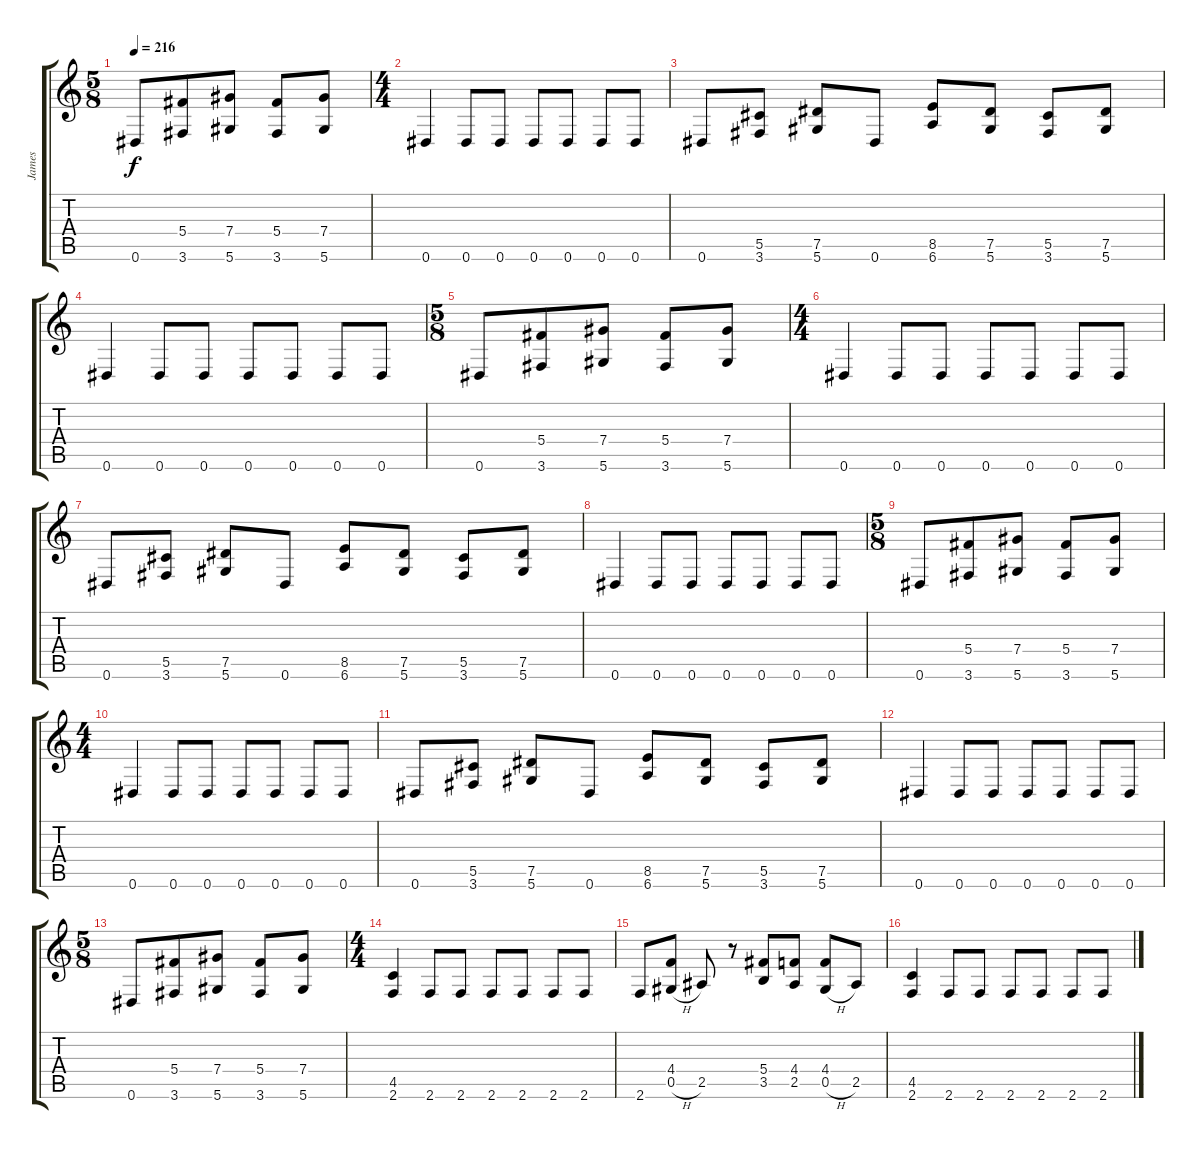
\track ("James" "James") {instrument distortionguitar}
\staff {score tabs}
\tuning (Eb4 Bb3 Gb3 Db3 Ab2 Eb2) {hide}
\ts (5 8)
\tempo 216
\clef g2
\ks c
0.6.8{dy f} (5.4 3.6).8 (7.4 5.6).8 (5.4 3.6).8 (7.4 5.6).8 |
\ts (4 4)
0.6.4 0.6.8 0.6.8 0.6.8 0.6.8 0.6.8 0.6.8 |
0.6.8 (5.5 3.6).8 (7.5 5.6).8 0.6.8 (8.5 6.6).8 (7.5 5.6).8 (5.5 3.6).8 (7.5 5.6).8 |
0.6.4 0.6.8 0.6.8 0.6.8 0.6.8 0.6.8 0.6.8 |
\ts (5 8)
0.6.8 (5.4 3.6).8 (7.4 5.6).8 (5.4 3.6).8 (7.4 5.6).8 |
\ts (4 4)
0.6.4 0.6.8 0.6.8 0.6.8 0.6.8 0.6.8 0.6.8 |
0.6.8 (5.5 3.6).8 (7.5 5.6).8 0.6.8 (8.5 6.6).8 (7.5 5.6).8 (5.5 3.6).8 (7.5 5.6).8 |
0.6.4 0.6.8 0.6.8 0.6.8 0.6.8 0.6.8 0.6.8 |
\ts (5 8)
0.6.8 (5.4 3.6).8 (7.4 5.6).8 (5.4 3.6).8 (7.4 5.6).8 |
\ts (4 4)
0.6.4 0.6.8 0.6.8 0.6.8 0.6.8 0.6.8 0.6.8 |
0.6.8 (5.5 3.6).8 (7.5 5.6).8 0.6.8 (8.5 6.6).8 (7.5 5.6).8 (5.5 3.6).8 (7.5 5.6).8 |
0.6.4 0.6.8 0.6.8 0.6.8 0.6.8 0.6.8 0.6.8 |
\ts (5 8)
0.6.8 (5.4 3.6).8 (7.4 5.6).8 (5.4 3.6).8 (7.4 5.6).8 |
\ts (4 4)
(4.5 2.6).4 2.6.8 2.6.8 2.6.8 2.6.8 2.6.8 2.6.8 |
2.6.8 (4.4 0.5{h}).8 2.5.8 r.8 (5.4 3.5).8 (4.4 2.5).8 (4.4 0.5{h}).8 2.5.8 |
(4.5 2.6).4 2.6.8 2.6.8 2.6.8 2.6.8 2.6.8 2.6.8
